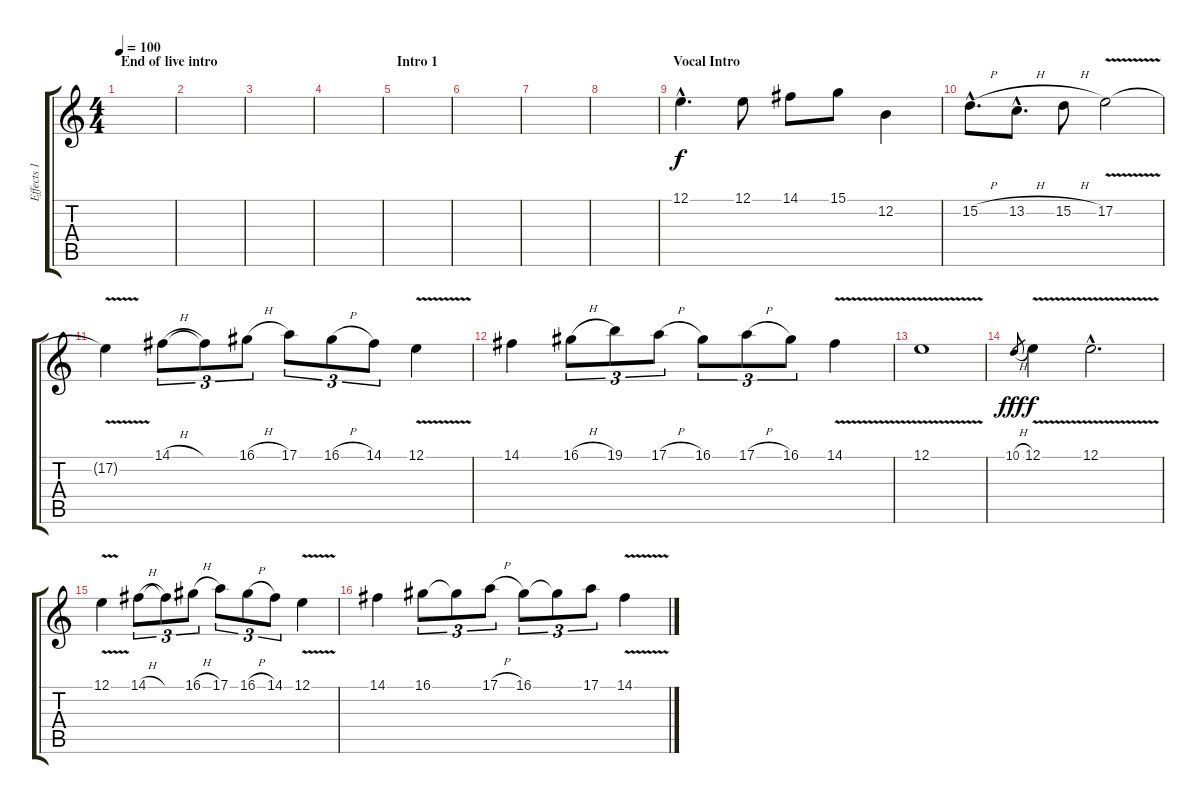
\track ("Effects 1" "Effects 1") {instrument stringensemble1}
\staff {score tabs}
\tuning (E4 B3 G3 D3 A2 E2) {hide}
\ts (4 4)
\section ("" "End of live intro")
\tempo 100
\clef g2
\ks c
|
|
|
|
\section ("" "Intro 1")
|
|
|
|
\section ("" "Vocal Intro")
12.1{hac}.4{d instrument clarinet} 12.1.8 14.1.8 15.1.8 12.2.4 |
15.2{h hac}.8{d} 13.2{h hac}.8{d} 15.2{h}.8 17.2{v}.2 |
17.2{t}.4 14.1{h}.8{tu (3 2)} 14.1{t}.8{tu (3 2)} 16.1{h}.8{tu (3 2)} 17.1.8{tu (3 2)} 16.1{h}.8{tu (3 2)} 14.1.8{tu (3 2)} 12.1{v}.4 |
14.1.4 16.1{h}.8{tu (3 2)} 19.1.8{tu (3 2)} 17.1{h}.8{tu (3 2)} 16.1.8{tu (3 2)} 17.1{h}.8{tu (3 2)} 16.1.8{tu (3 2)} 14.1{v}.4 |
12.1{v}.1 |
10.1{h}.8{gr dy fff} 12.1{v}.4{dy f} 12.1{v hac}.2{d} |
12.1{v}.4 14.1{h}.8{tu (3 2)} 14.1{t}.8{tu (3 2)} 16.1{h}.8{tu (3 2)} 17.1.8{tu (3 2)} 16.1{h}.8{tu (3 2)} 14.1.8{tu (3 2)} 12.1{v}.4 |
14.1.4{instrument clarinet} 16.1.8{tu (3 2)} 16.1{t}.8{tu (3 2)} 17.1{h}.8{tu (3 2)} 16.1.8{tu (3 2)} 16.1{t}.8{tu (3 2)} 17.1.8{tu (3 2)} 14.1{v}.4
